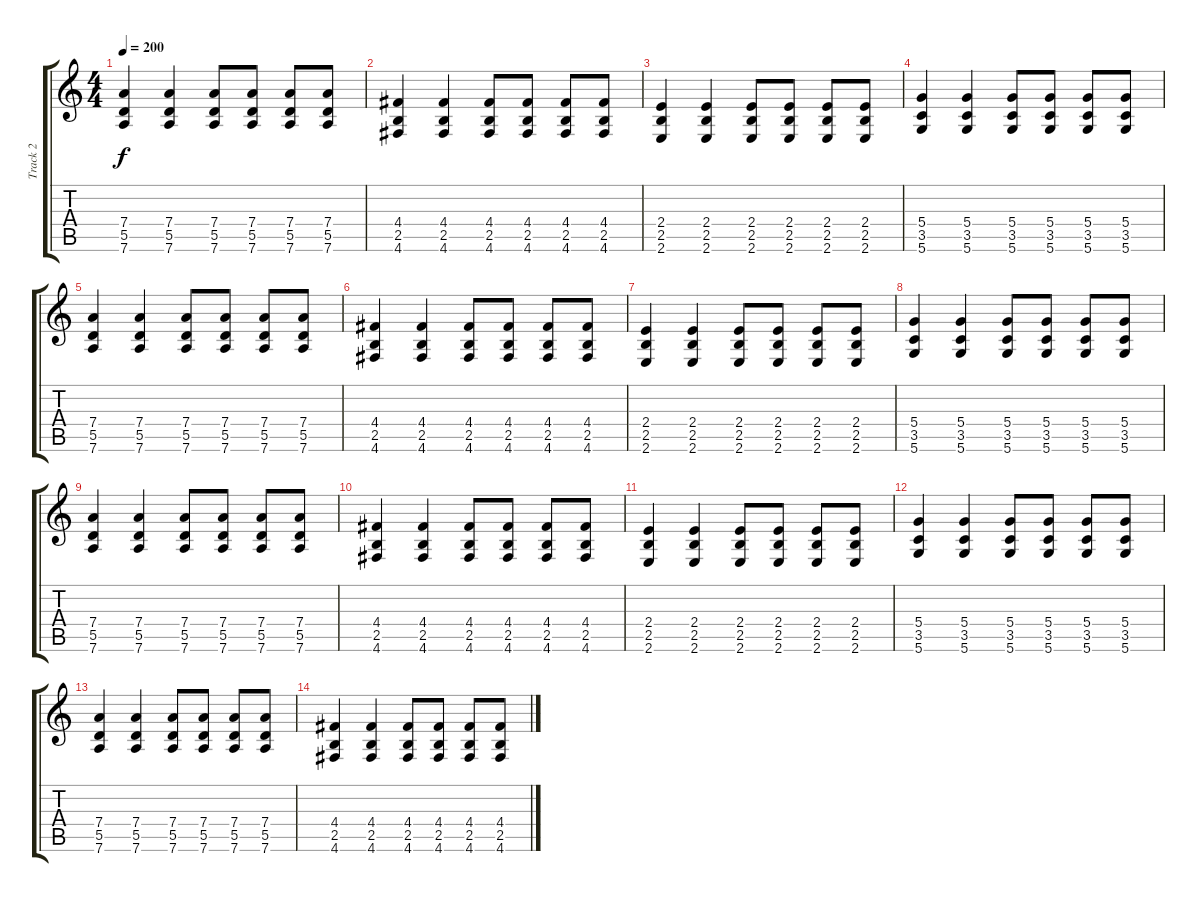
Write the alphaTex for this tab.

\track ("Track 2" "Track 2") {instrument distortionguitar}
\staff {score tabs}
\tuning (E4 B3 G3 D3 A2 D2) {hide}
\ts (4 4)
\tempo 200
\clef g2
\ks c
(7.4 5.5 7.6).4{dy f} (7.4 5.5 7.6).4 (7.4 5.5 7.6).8 (7.4 5.5 7.6).8 (7.4 5.5 7.6).8 (7.4 5.5 7.6).8 |
(4.4 2.5 4.6).4 (4.4 2.5 4.6).4 (4.4 2.5 4.6).8 (4.4 2.5 4.6).8 (4.4 2.5 4.6).8 (4.4 2.5 4.6).8 |
(2.4 2.5 2.6).4 (2.4 2.5 2.6).4 (2.4 2.5 2.6).8 (2.4 2.5 2.6).8 (2.4 2.5 2.6).8 (2.4 2.5 2.6).8 |
(5.4 3.5 5.6).4 (5.4 3.5 5.6).4 (5.4 3.5 5.6).8 (5.4 3.5 5.6).8 (5.4 3.5 5.6).8 (5.4 3.5 5.6).8 |
(7.4 5.5 7.6).4 (7.4 5.5 7.6).4 (7.4 5.5 7.6).8 (7.4 5.5 7.6).8 (7.4 5.5 7.6).8 (7.4 5.5 7.6).8 |
(4.4 2.5 4.6).4 (4.4 2.5 4.6).4 (4.4 2.5 4.6).8 (4.4 2.5 4.6).8 (4.4 2.5 4.6).8 (4.4 2.5 4.6).8 |
(2.4 2.5 2.6).4 (2.4 2.5 2.6).4 (2.4 2.5 2.6).8 (2.4 2.5 2.6).8 (2.4 2.5 2.6).8 (2.4 2.5 2.6).8 |
(5.4 3.5 5.6).4 (5.4 3.5 5.6).4 (5.4 3.5 5.6).8 (5.4 3.5 5.6).8 (5.4 3.5 5.6).8 (5.4 3.5 5.6).8 |
(7.4 5.5 7.6).4 (7.4 5.5 7.6).4 (7.4 5.5 7.6).8 (7.4 5.5 7.6).8 (7.4 5.5 7.6).8 (7.4 5.5 7.6).8 |
(4.4 2.5 4.6).4 (4.4 2.5 4.6).4 (4.4 2.5 4.6).8 (4.4 2.5 4.6).8 (4.4 2.5 4.6).8 (4.4 2.5 4.6).8 |
(2.4 2.5 2.6).4 (2.4 2.5 2.6).4 (2.4 2.5 2.6).8 (2.4 2.5 2.6).8 (2.4 2.5 2.6).8 (2.4 2.5 2.6).8 |
(5.4 3.5 5.6).4 (5.4 3.5 5.6).4 (5.4 3.5 5.6).8 (5.4 3.5 5.6).8 (5.4 3.5 5.6).8 (5.4 3.5 5.6).8 |
(7.4 5.5 7.6).4 (7.4 5.5 7.6).4 (7.4 5.5 7.6).8 (7.4 5.5 7.6).8 (7.4 5.5 7.6).8 (7.4 5.5 7.6).8 |
(4.4 2.5 4.6).4 (4.4 2.5 4.6).4 (4.4 2.5 4.6).8 (4.4 2.5 4.6).8 (4.4 2.5 4.6).8 (4.4 2.5 4.6).8
